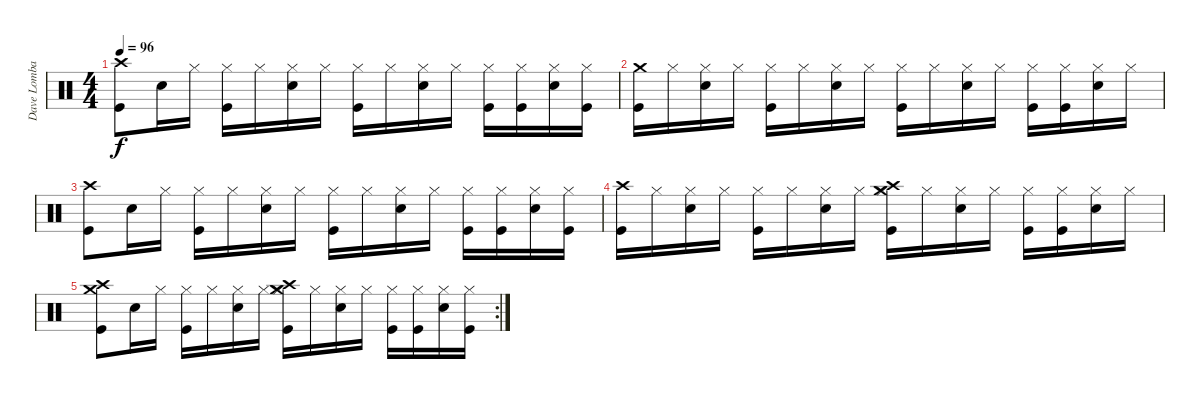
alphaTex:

\track ("Dave Lombardo (Drums)" "Dave Lomba") {instrument percussion}
\staff {score}
\articulation defaults
\ts (4 4)
\tempo 96
\clef neutral
\ks c
("Crash high (hit)" "Kick (hit)").8{dy f} "Snare (hit) 2".16 "Hi-Hat (closed)".16 ("Hi-Hat (closed)" "Kick (hit)").16 "Hi-Hat (closed)".16 ("Hi-Hat (closed)" "Snare (hit) 2").16 "Hi-Hat (closed)".16 ("Hi-Hat (closed)" "Kick (hit)").16 "Hi-Hat (closed)".16 ("Hi-Hat (closed)" "Snare (hit) 2").16 "Hi-Hat (closed)".16 ("Hi-Hat (closed)" "Kick (hit)").16 ("Hi-Hat (closed)" "Kick (hit)").16 ("Hi-Hat (closed)" "Snare (hit) 2").16 ("Hi-Hat (closed)" "Kick (hit)").16 |
("Kick (hit)" "Crash medium (hit)").16 "Hi-Hat (closed)".16 ("Hi-Hat (closed)" "Snare (hit) 2").16 "Hi-Hat (closed)".16 ("Hi-Hat (closed)" "Kick (hit)").16 "Hi-Hat (closed)".16 ("Hi-Hat (closed)" "Snare (hit) 2").16 "Hi-Hat (closed)".16 ("Hi-Hat (closed)" "Kick (hit)").16 "Hi-Hat (closed)".16 ("Hi-Hat (closed)" "Snare (hit) 2").16 "Hi-Hat (closed)".16 ("Hi-Hat (closed)" "Kick (hit)").16 ("Hi-Hat (closed)" "Kick (hit)").16 ("Hi-Hat (closed)" "Snare (hit) 2").16 "Hi-Hat (closed)".16 |
("Crash high (hit)" "Kick (hit)").8 "Snare (hit) 2".16 "Hi-Hat (closed)".16 ("Hi-Hat (closed)" "Kick (hit)").16 "Hi-Hat (closed)".16 ("Hi-Hat (closed)" "Snare (hit) 2").16 "Hi-Hat (closed)".16 ("Hi-Hat (closed)" "Kick (hit)").16 "Hi-Hat (closed)".16 ("Hi-Hat (closed)" "Snare (hit) 2").16 "Hi-Hat (closed)".16 ("Hi-Hat (closed)" "Kick (hit)").16 ("Hi-Hat (closed)" "Kick (hit)").16 ("Hi-Hat (closed)" "Snare (hit) 2").16 ("Hi-Hat (closed)" "Kick (hit)").16 |
("Crash high (hit)" "Kick (hit)").16 "Hi-Hat (closed)".16 ("Hi-Hat (closed)" "Snare (hit) 2").16 "Hi-Hat (closed)".16 ("Hi-Hat (closed)" "Kick (hit)").16 "Hi-Hat (closed)".16 ("Hi-Hat (closed)" "Snare (hit) 2").16 "Hi-Hat (closed)".16 ("Crash high (hit)" "Hi-Hat (closed)" "Kick (hit)" "Crash medium (hit)").16 "Hi-Hat (closed)".16 ("Hi-Hat (closed)" "Snare (hit) 2").16 "Hi-Hat (closed)".16 ("Hi-Hat (closed)" "Kick (hit)").16 ("Hi-Hat (closed)" "Kick (hit)").16 ("Hi-Hat (closed)" "Snare (hit) 2").16 "Hi-Hat (closed)".16 |
\rc 2
("Crash high (hit)" "Kick (hit)" "Crash medium (hit)").8 "Snare (hit) 2".16 "Hi-Hat (closed)".16 ("Hi-Hat (closed)" "Kick (hit)").16 "Hi-Hat (closed)".16 ("Hi-Hat (closed)" "Snare (hit) 2").16 "Hi-Hat (closed)".16 ("Crash high (hit)" "Hi-Hat (closed)" "Kick (hit)" "Crash medium (hit)").16 "Hi-Hat (closed)".16 ("Hi-Hat (closed)" "Snare (hit) 2").16 "Hi-Hat (closed)".16 ("Hi-Hat (closed)" "Kick (hit)").16 ("Hi-Hat (closed)" "Kick (hit)").16 ("Hi-Hat (closed)" "Snare (hit) 2").16 ("Hi-Hat (closed)" "Kick (hit)").16
